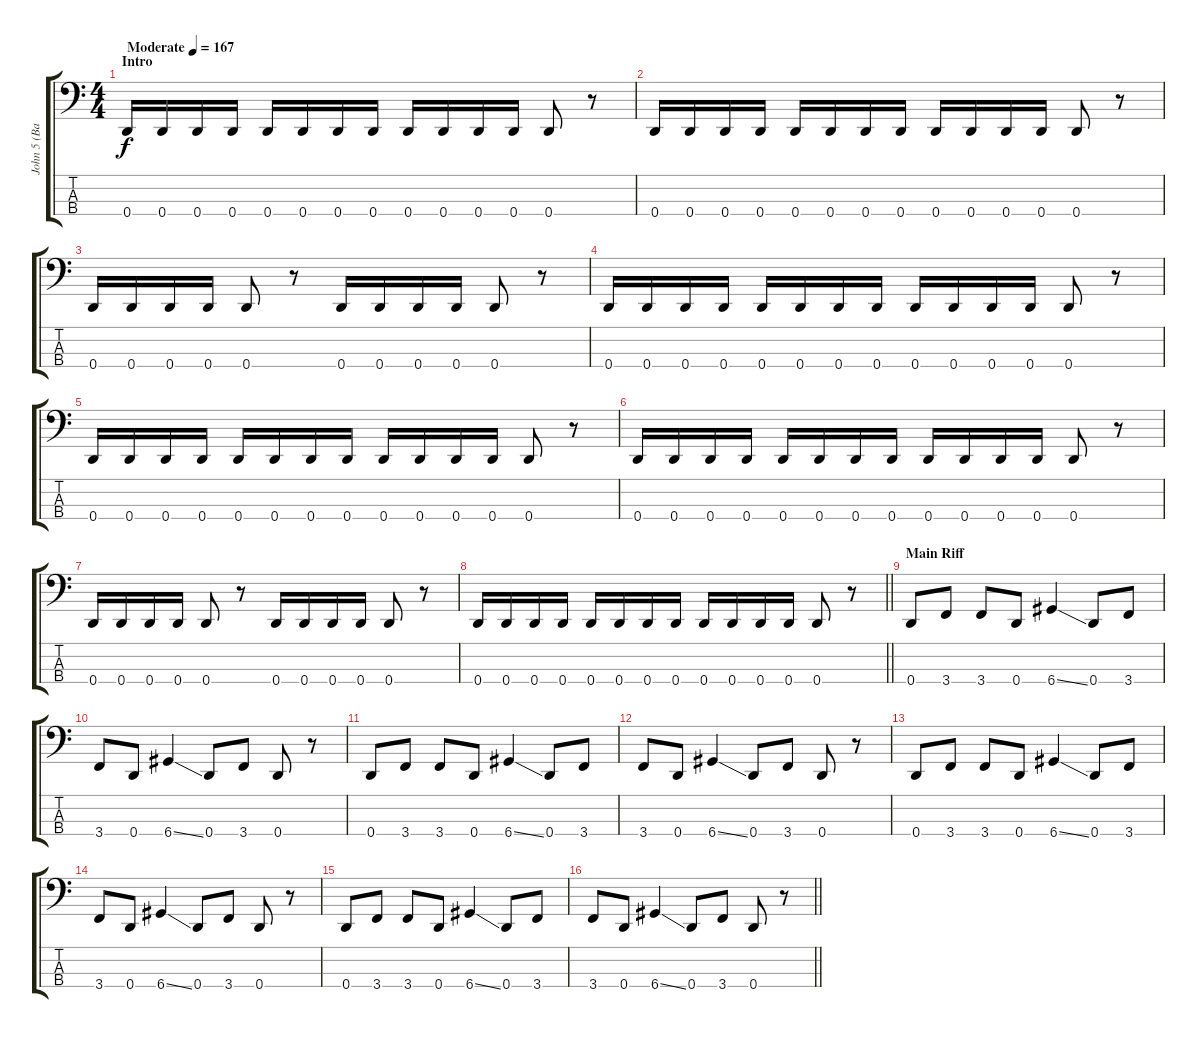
\track ("John 5 (Bass)" "John 5 (Ba") {instrument electricbassfinger}
\staff {score tabs}
\tuning (G2 D2 A1 D1) {hide}
\ts (4 4)
\section ("" "Intro")
\tempo (167 "Moderate")
\clef f4
\ks c
0.4.16{dy f instrument electricbassfinger} 0.4.16 0.4.16 0.4.16 0.4.16 0.4.16 0.4.16 0.4.16 0.4.16 0.4.16 0.4.16 0.4.16 0.4.8 r.8 |
0.4.16 0.4.16 0.4.16 0.4.16 0.4.16 0.4.16 0.4.16 0.4.16 0.4.16 0.4.16 0.4.16 0.4.16 0.4.8 r.8 |
0.4.16 0.4.16 0.4.16 0.4.16 0.4.8 r.8 0.4.16 0.4.16 0.4.16 0.4.16 0.4.8 r.8 |
0.4.16 0.4.16 0.4.16 0.4.16 0.4.16 0.4.16 0.4.16 0.4.16 0.4.16 0.4.16 0.4.16 0.4.16 0.4.8 r.8 |
0.4.16 0.4.16 0.4.16 0.4.16 0.4.16 0.4.16 0.4.16 0.4.16 0.4.16 0.4.16 0.4.16 0.4.16 0.4.8 r.8 |
0.4.16 0.4.16 0.4.16 0.4.16 0.4.16 0.4.16 0.4.16 0.4.16 0.4.16 0.4.16 0.4.16 0.4.16 0.4.8 r.8 |
0.4.16 0.4.16 0.4.16 0.4.16 0.4.8 r.8 0.4.16 0.4.16 0.4.16 0.4.16 0.4.8 r.8 |
\barLineRight lightlight
0.4.16 0.4.16 0.4.16 0.4.16 0.4.16 0.4.16 0.4.16 0.4.16 0.4.16 0.4.16 0.4.16 0.4.16 0.4.8 r.8 |
\section ("" "Main Riff")
0.4.8 3.4.8 3.4.8 0.4.8 6.4{ss}.4 0.4.8 3.4.8 |
3.4.8 0.4.8 6.4{ss}.4 0.4.8 3.4.8 0.4.8 r.8 |
0.4.8 3.4.8 3.4.8 0.4.8 6.4{ss}.4 0.4.8 3.4.8 |
3.4.8 0.4.8 6.4{ss}.4 0.4.8 3.4.8 0.4.8 r.8 |
0.4.8 3.4.8 3.4.8 0.4.8 6.4{ss}.4 0.4.8 3.4.8 |
3.4.8 0.4.8 6.4{ss}.4 0.4.8 3.4.8 0.4.8 r.8 |
0.4.8 3.4.8 3.4.8 0.4.8 6.4{ss}.4 0.4.8 3.4.8 |
\barLineRight lightlight
3.4.8 0.4.8 6.4{ss}.4 0.4.8 3.4.8 0.4.8 r.8
